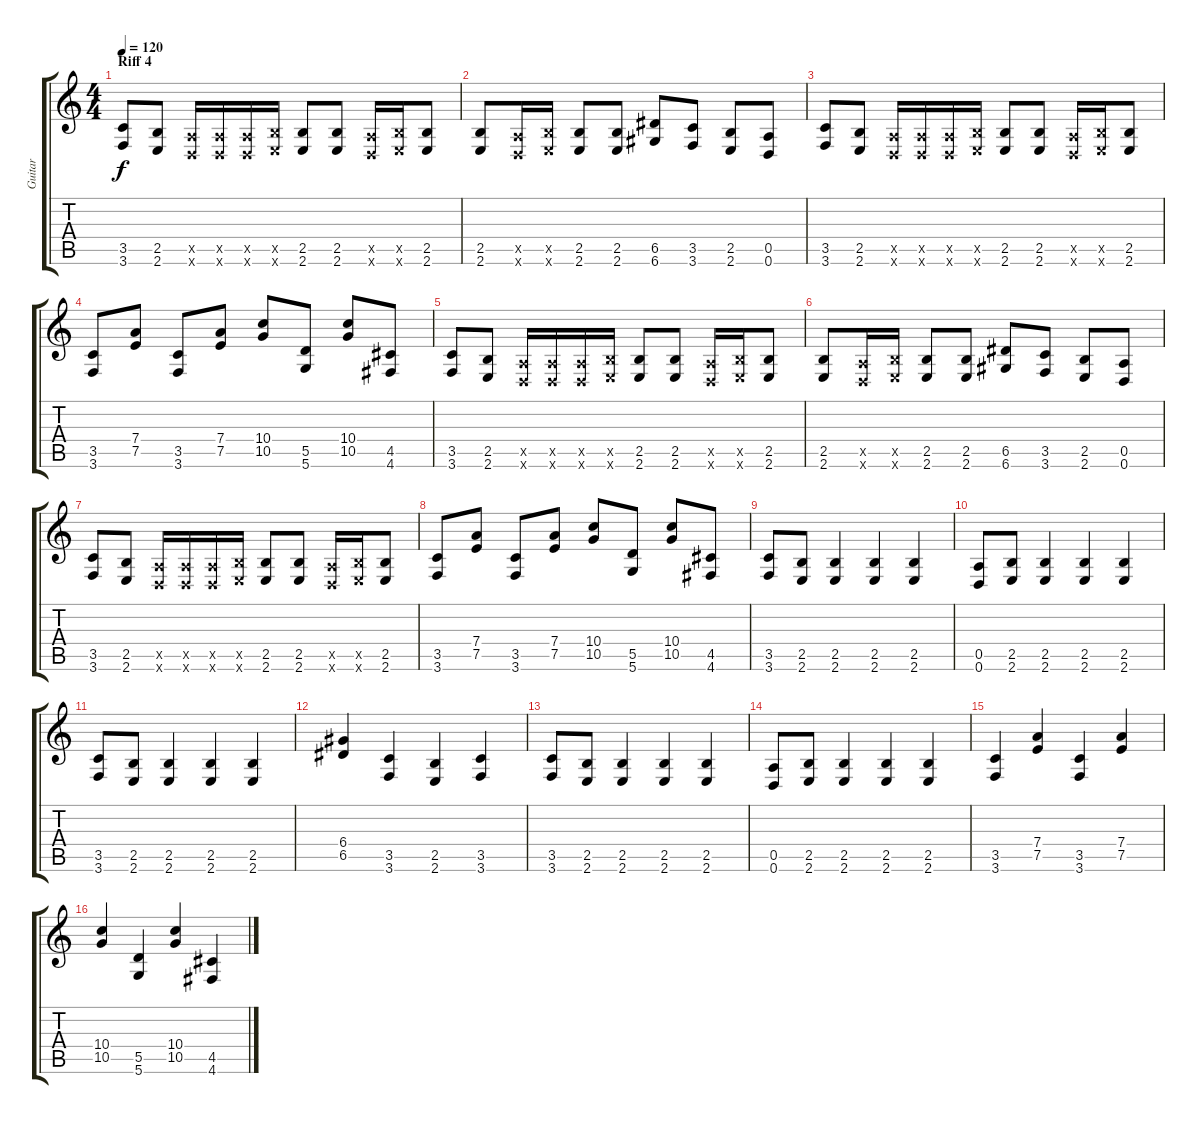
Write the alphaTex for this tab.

\track ("Guitar" "Guitar") {instrument distortionguitar}
\staff {score tabs}
\tuning (E4 B3 G3 D3 A2 D2) {hide}
\ts (4 4)
\section ("" "Riff 4")
\tempo 120
\clef g2
\ks c
(3.5 3.6).8{dy f} (2.5 2.6).8 (0.5{x} 0.6{x}).16 (0.5{x} 0.6{x}).16 (0.5{x} 0.6{x}).16 (2.5{x} 2.6{x}).16 (2.5 2.6).8 (2.5 2.6).8 (0.5{x} 0.6{x}).16 (2.5{x} 2.6{x}).16 (2.5 2.6).8 |
(2.5 2.6).8 (0.5{x} 0.6{x}).16 (2.5{x} 2.6{x}).16 (2.5 2.6).8 (2.5 2.6).8 (6.5 6.6).8 (3.5 3.6).8 (2.5 2.6).8 (0.5 0.6).8 |
(3.5 3.6).8 (2.5 2.6).8 (0.5{x} 0.6{x}).16 (0.5{x} 0.6{x}).16 (0.5{x} 0.6{x}).16 (2.5{x} 2.6{x}).16 (2.5 2.6).8 (2.5 2.6).8 (0.5{x} 0.6{x}).16 (2.5{x} 2.6{x}).16 (2.5 2.6).8 |
(3.5 3.6).8 (7.4 7.5).8 (3.5 3.6).8 (7.4 7.5).8 (10.4 10.5).8 (5.5 5.6).8 (10.4 10.5).8 (4.5 4.6).8 |
(3.5 3.6).8 (2.5 2.6).8 (0.5{x} 0.6{x}).16 (0.5{x} 0.6{x}).16 (0.5{x} 0.6{x}).16 (2.5{x} 2.6{x}).16 (2.5 2.6).8 (2.5 2.6).8 (0.5{x} 0.6{x}).16 (2.5{x} 2.6{x}).16 (2.5 2.6).8 |
(2.5 2.6).8 (0.5{x} 0.6{x}).16 (2.5{x} 2.6{x}).16 (2.5 2.6).8 (2.5 2.6).8 (6.5 6.6).8 (3.5 3.6).8 (2.5 2.6).8 (0.5 0.6).8 |
(3.5 3.6).8 (2.5 2.6).8 (0.5{x} 0.6{x}).16 (0.5{x} 0.6{x}).16 (0.5{x} 0.6{x}).16 (2.5{x} 2.6{x}).16 (2.5 2.6).8 (2.5 2.6).8 (0.5{x} 0.6{x}).16 (2.5{x} 2.6{x}).16 (2.5 2.6).8 |
(3.5 3.6).8 (7.4 7.5).8 (3.5 3.6).8 (7.4 7.5).8 (10.4 10.5).8 (5.5 5.6).8 (10.4 10.5).8 (4.5 4.6).8 |
(3.5 3.6).8 (2.5 2.6).8 (2.5 2.6).4 (2.5 2.6).4 (2.5 2.6).4 |
(0.5 0.6).8 (2.5 2.6).8 (2.5 2.6).4 (2.5 2.6).4 (2.5 2.6).4 |
(3.5 3.6).8 (2.5 2.6).8 (2.5 2.6).4 (2.5 2.6).4 (2.5 2.6).4 |
(6.4 6.5).4 (3.5 3.6).4 (2.5 2.6).4 (3.5 3.6).4 |
(3.5 3.6).8 (2.5 2.6).8 (2.5 2.6).4 (2.5 2.6).4 (2.5 2.6).4 |
(0.5 0.6).8 (2.5 2.6).8 (2.5 2.6).4 (2.5 2.6).4 (2.5 2.6).4 |
(3.5 3.6).4 (7.4 7.5).4 (3.5 3.6).4 (7.4 7.5).4 |
(10.4 10.5).4 (5.5 5.6).4 (10.4 10.5).4 (4.5 4.6).4
